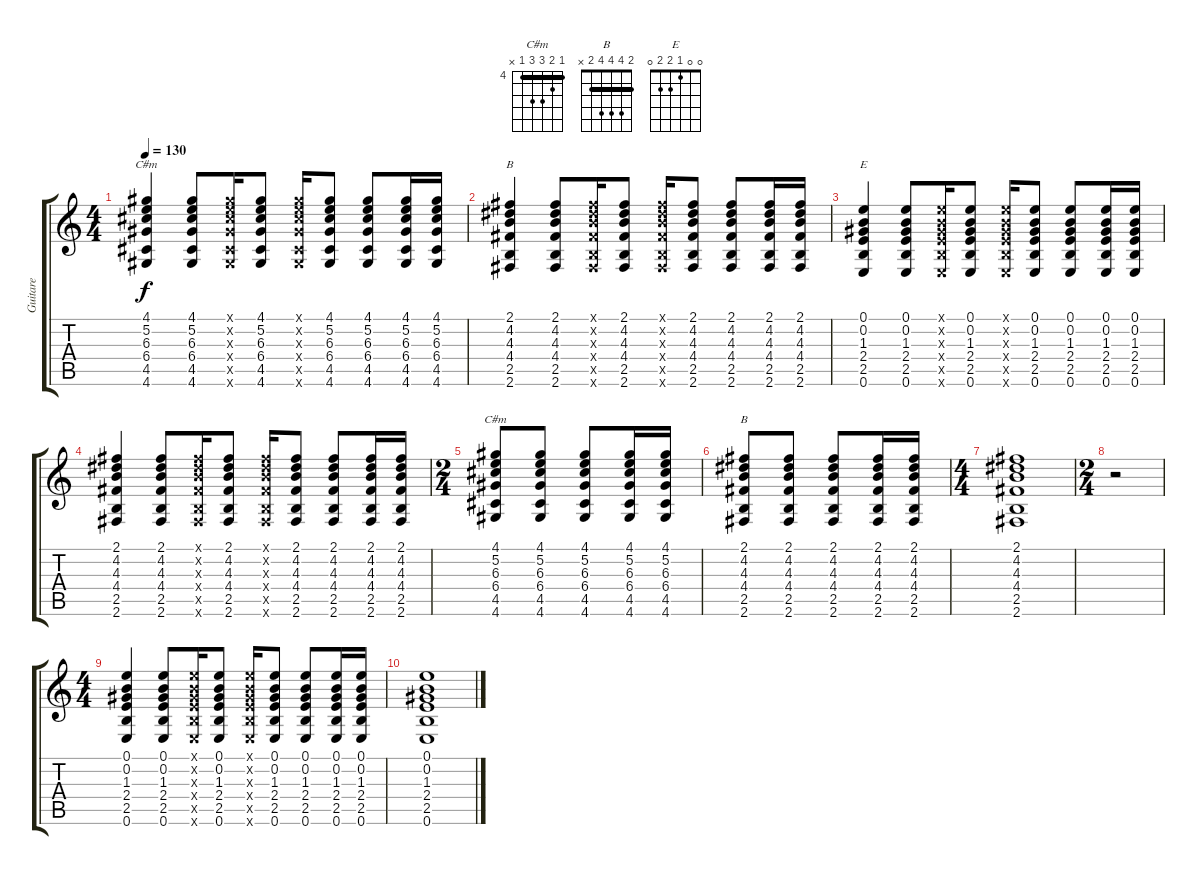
\track ("Guitare" "Guitare") {instrument acousticguitarsteel}
\staff {score tabs}
\tuning (E4 B3 G3 D3 A2 E2) {hide}
\chord ("C#m" 4 5 6 6 4 4) {firstfret 4 barre 4}
\chord ("B" 2 4 4 4 2 2) {barre 2}
\chord ("E" 0 0 1 2 2 0)
\chord ("C#m" 4 5 6 6 4 x) {firstfret 4 barre 4}
\chord ("B" 2 4 4 4 2 x) {barre 2}
\ts (4 4)
\tempo 130
\clef g2
\ks c
(4.1 5.2 6.3 6.4 4.5 4.6).4{ch "C#m" dy f} (4.1 5.2 6.3 6.4 4.5 4.6).8 (4.1{x} 5.2{x} 6.3{x} 6.4{x} 4.5{x} 4.6{x}).16 (4.1 5.2 6.3 6.4 4.5 4.6).8 (4.1{x} 5.2{x} 6.3{x} 6.4{x} 4.5{x} 4.6{x}).16 (4.1 5.2 6.3 6.4 4.5 4.6).8 (4.1 5.2 6.3 6.4 4.5 4.6).8 (4.1 5.2 6.3 6.4 4.5 4.6).16 (4.1 5.2 6.3 6.4 4.5 4.6).16 |
(2.1 4.2 4.3 4.4 2.5 2.6).4{ch "B"} (2.1 4.2 4.3 4.4 2.5 2.6).8 (2.1{x} 4.2{x} 4.3{x} 4.4{x} 2.5{x} 2.6{x}).16 (2.1 4.2 4.3 4.4 2.5 2.6).8 (2.1{x} 4.2{x} 4.3{x} 4.4{x} 2.5{x} 2.6{x}).16 (2.1 4.2 4.3 4.4 2.5 2.6).8 (2.1 4.2 4.3 4.4 2.5 2.6).8 (2.1 4.2 4.3 4.4 2.5 2.6).16 (2.1 4.2 4.3 4.4 2.5 2.6).16 |
(0.1 0.2 1.3 2.4 2.5 0.6).4{ch "E"} (0.1 0.2 1.3 2.4 2.5 0.6).8 (0.1{x} 0.2{x} 1.3{x} 2.4{x} 2.5{x} 0.6{x}).16 (0.1 0.2 1.3 2.4 2.5 0.6).8 (0.1{x} 0.2{x} 1.3{x} 2.4{x} 2.5{x} 0.6{x}).16 (0.1 0.2 1.3 2.4 2.5 0.6).8 (0.1 0.2 1.3 2.4 2.5 0.6).8 (0.1 0.2 1.3 2.4 2.5 0.6).16 (0.1 0.2 1.3 2.4 2.5 0.6).16 |
(2.1 4.2 4.3 4.4 2.5 2.6).4 (2.1 4.2 4.3 4.4 2.5 2.6).8 (2.1{x} 4.2{x} 4.3{x} 4.4{x} 2.5{x} 2.6{x}).16 (2.1 4.2 4.3 4.4 2.5 2.6).8 (2.1{x} 4.2{x} 4.3{x} 4.4{x} 2.5{x} 2.6{x}).16 (2.1 4.2 4.3 4.4 2.5 2.6).8 (2.1 4.2 4.3 4.4 2.5 2.6).8 (2.1 4.2 4.3 4.4 2.5 2.6).16 (2.1 4.2 4.3 4.4 2.5 2.6).16 |
\ts (2 4)
(4.1 5.2 6.3 6.4 4.5 4.6).8{ch "C#m"} (4.1 5.2 6.3 6.4 4.5 4.6).8 (4.1 5.2 6.3 6.4 4.5 4.6).8 (4.1 5.2 6.3 6.4 4.5 4.6).16 (4.1 5.2 6.3 6.4 4.5 4.6).16 |
(2.1 4.2 4.3 4.4 2.5 2.6).8{ch "B"} (2.1 4.2 4.3 4.4 2.5 2.6).8 (2.1 4.2 4.3 4.4 2.5 2.6).8 (2.1 4.2 4.3 4.4 2.5 2.6).16 (2.1 4.2 4.3 4.4 2.5 2.6).16 |
\ts (4 4)
(2.1 4.2 4.3 4.4 2.5 2.6).1 |
\ts (2 4)
r.2 |
\ts (4 4)
(0.1 0.2 1.3 2.4 2.5 0.6).4 (0.1 0.2 1.3 2.4 2.5 0.6).8 (0.1{x} 0.2{x} 1.3{x} 2.4{x} 2.5{x} 0.6{x}).16 (0.1 0.2 1.3 2.4 2.5 0.6).8 (0.1{x} 0.2{x} 1.3{x} 2.4{x} 2.5{x} 0.6{x}).16 (0.1 0.2 1.3 2.4 2.5 0.6).8 (0.1 0.2 1.3 2.4 2.5 0.6).8 (0.1 0.2 1.3 2.4 2.5 0.6).16 (0.1 0.2 1.3 2.4 2.5 0.6).16 |
(0.1 0.2 1.3 2.4 2.5 0.6).1
